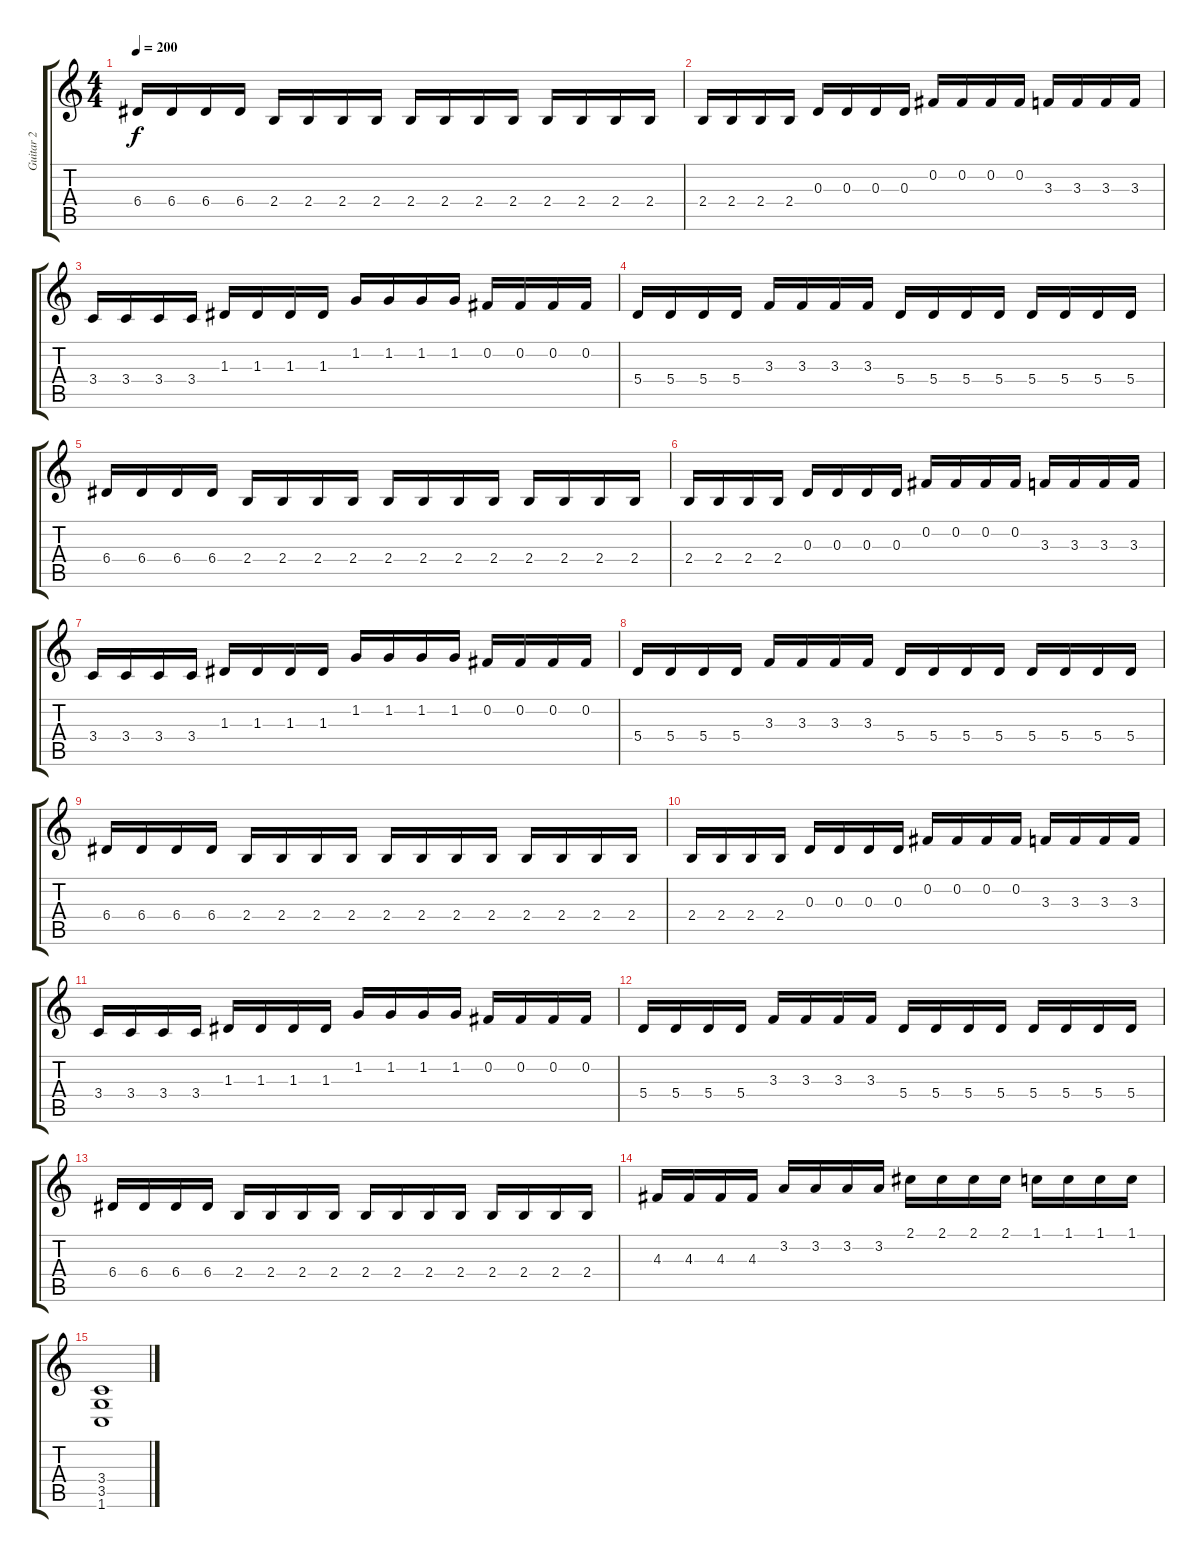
\track ("Guitar 2" "Guitar 2") {instrument distortionguitar}
\staff {score tabs}
\tuning (B3 Gb3 D3 A2 E2 B1) {hide}
\ts (4 4)
\tempo 200
\clef g2
\ks c
6.4.16{dy f} 6.4.16 6.4.16 6.4.16 2.4.16 2.4.16 2.4.16 2.4.16 2.4.16 2.4.16 2.4.16 2.4.16 2.4.16 2.4.16 2.4.16 2.4.16 |
2.4.16 2.4.16 2.4.16 2.4.16 0.3.16 0.3.16 0.3.16 0.3.16 0.2.16 0.2.16 0.2.16 0.2.16 3.3.16 3.3.16 3.3.16 3.3.16 |
3.4.16 3.4.16 3.4.16 3.4.16 1.3.16 1.3.16 1.3.16 1.3.16 1.2.16 1.2.16 1.2.16 1.2.16 0.2.16 0.2.16 0.2.16 0.2.16 |
5.4.16 5.4.16 5.4.16 5.4.16 3.3.16 3.3.16 3.3.16 3.3.16 5.4.16 5.4.16 5.4.16 5.4.16 5.4.16 5.4.16 5.4.16 5.4.16 |
6.4.16 6.4.16 6.4.16 6.4.16 2.4.16 2.4.16 2.4.16 2.4.16 2.4.16 2.4.16 2.4.16 2.4.16 2.4.16 2.4.16 2.4.16 2.4.16 |
2.4.16 2.4.16 2.4.16 2.4.16 0.3.16 0.3.16 0.3.16 0.3.16 0.2.16 0.2.16 0.2.16 0.2.16 3.3.16 3.3.16 3.3.16 3.3.16 |
3.4.16 3.4.16 3.4.16 3.4.16 1.3.16 1.3.16 1.3.16 1.3.16 1.2.16 1.2.16 1.2.16 1.2.16 0.2.16 0.2.16 0.2.16 0.2.16 |
5.4.16 5.4.16 5.4.16 5.4.16 3.3.16 3.3.16 3.3.16 3.3.16 5.4.16 5.4.16 5.4.16 5.4.16 5.4.16 5.4.16 5.4.16 5.4.16 |
6.4.16 6.4.16 6.4.16 6.4.16 2.4.16 2.4.16 2.4.16 2.4.16 2.4.16 2.4.16 2.4.16 2.4.16 2.4.16 2.4.16 2.4.16 2.4.16 |
2.4.16 2.4.16 2.4.16 2.4.16 0.3.16 0.3.16 0.3.16 0.3.16 0.2.16 0.2.16 0.2.16 0.2.16 3.3.16 3.3.16 3.3.16 3.3.16 |
3.4.16 3.4.16 3.4.16 3.4.16 1.3.16 1.3.16 1.3.16 1.3.16 1.2.16 1.2.16 1.2.16 1.2.16 0.2.16 0.2.16 0.2.16 0.2.16 |
5.4.16 5.4.16 5.4.16 5.4.16 3.3.16 3.3.16 3.3.16 3.3.16 5.4.16 5.4.16 5.4.16 5.4.16 5.4.16 5.4.16 5.4.16 5.4.16 |
6.4.16 6.4.16 6.4.16 6.4.16 2.4.16 2.4.16 2.4.16 2.4.16 2.4.16 2.4.16 2.4.16 2.4.16 2.4.16 2.4.16 2.4.16 2.4.16 |
4.3.16 4.3.16 4.3.16 4.3.16 3.2.16 3.2.16 3.2.16 3.2.16 2.1.16 2.1.16 2.1.16 2.1.16 1.1.16 1.1.16 1.1.16 1.1.16 |
(3.4 3.5 1.6).1
